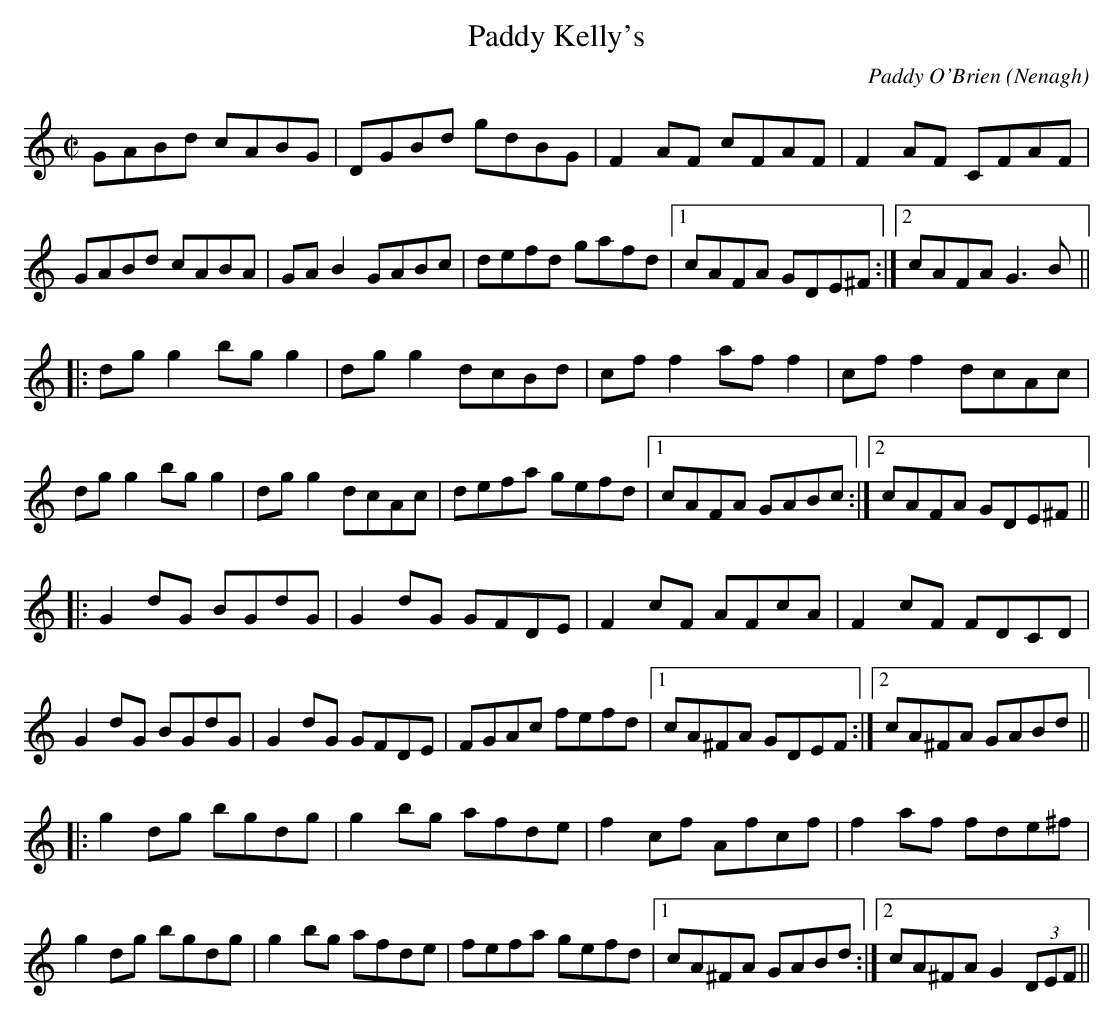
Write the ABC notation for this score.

X:1
T:Paddy Kelly's
C:Paddy O'Brien (Nenagh)
M:C|
K:Gmix
GABd cABG|DGBd gdBG|F2AF cFAF|F2AF CFAF|
GABd cABA|GAB2 GABc|defd gafd|1 cAFA GDE^F:|2 cAFA G3B||
|:dgg2 bgg2|dgg2 dcBd|cff2 aff2|cff2 dcAc|
dgg2 bgg2|dgg2 dcAc|defa gefd|1 cAFA GABc:|2 cAFA GDE^F||
|:G2dG BGdG|G2dG GFDE|F2cF AFcA|F2cF FDCD|
G2dG BGdG|G2dG GFDE|FGAc fefd|1 cA^FA GDEF:|2 cA^FA GABd||
|:g2dg bgdg|g2bg afde|f2cf Afcf|f2af fde^f|
g2dg bgdg|g2bg afde|fefa gefd|1 cA^FA GABd:|2 cA^FA G2 (3DEF||
